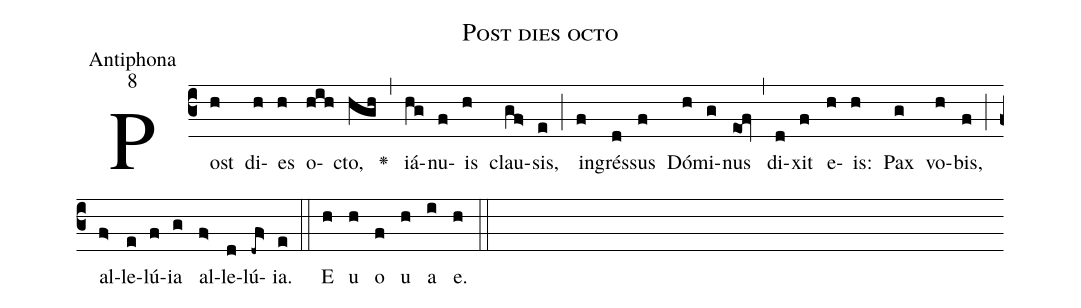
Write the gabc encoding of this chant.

name:Post dies octo;
office-part:Antiphona;
mode:8;
%%
(c3)Post(h) di(h)es(h) o(hih)cto,(hgh) <v>\greheightstar</v>(,) iá(hg)nu(f)is(h) clau(gf>)sis,(e) (;) in(f)grés(d)sus(f) Dó(h)mi(g)nus(eof) (,) di(d)xit(f) e(h)is:(h) Pax(g) vo(h)bis,(f) (;) al(f>)le(e)lú(f)ia(g) al(f>)le(d)lú(-df>)ia.(e) (::) E(h) u(h) o(f) u(h) a(i) e.(h) (::)
